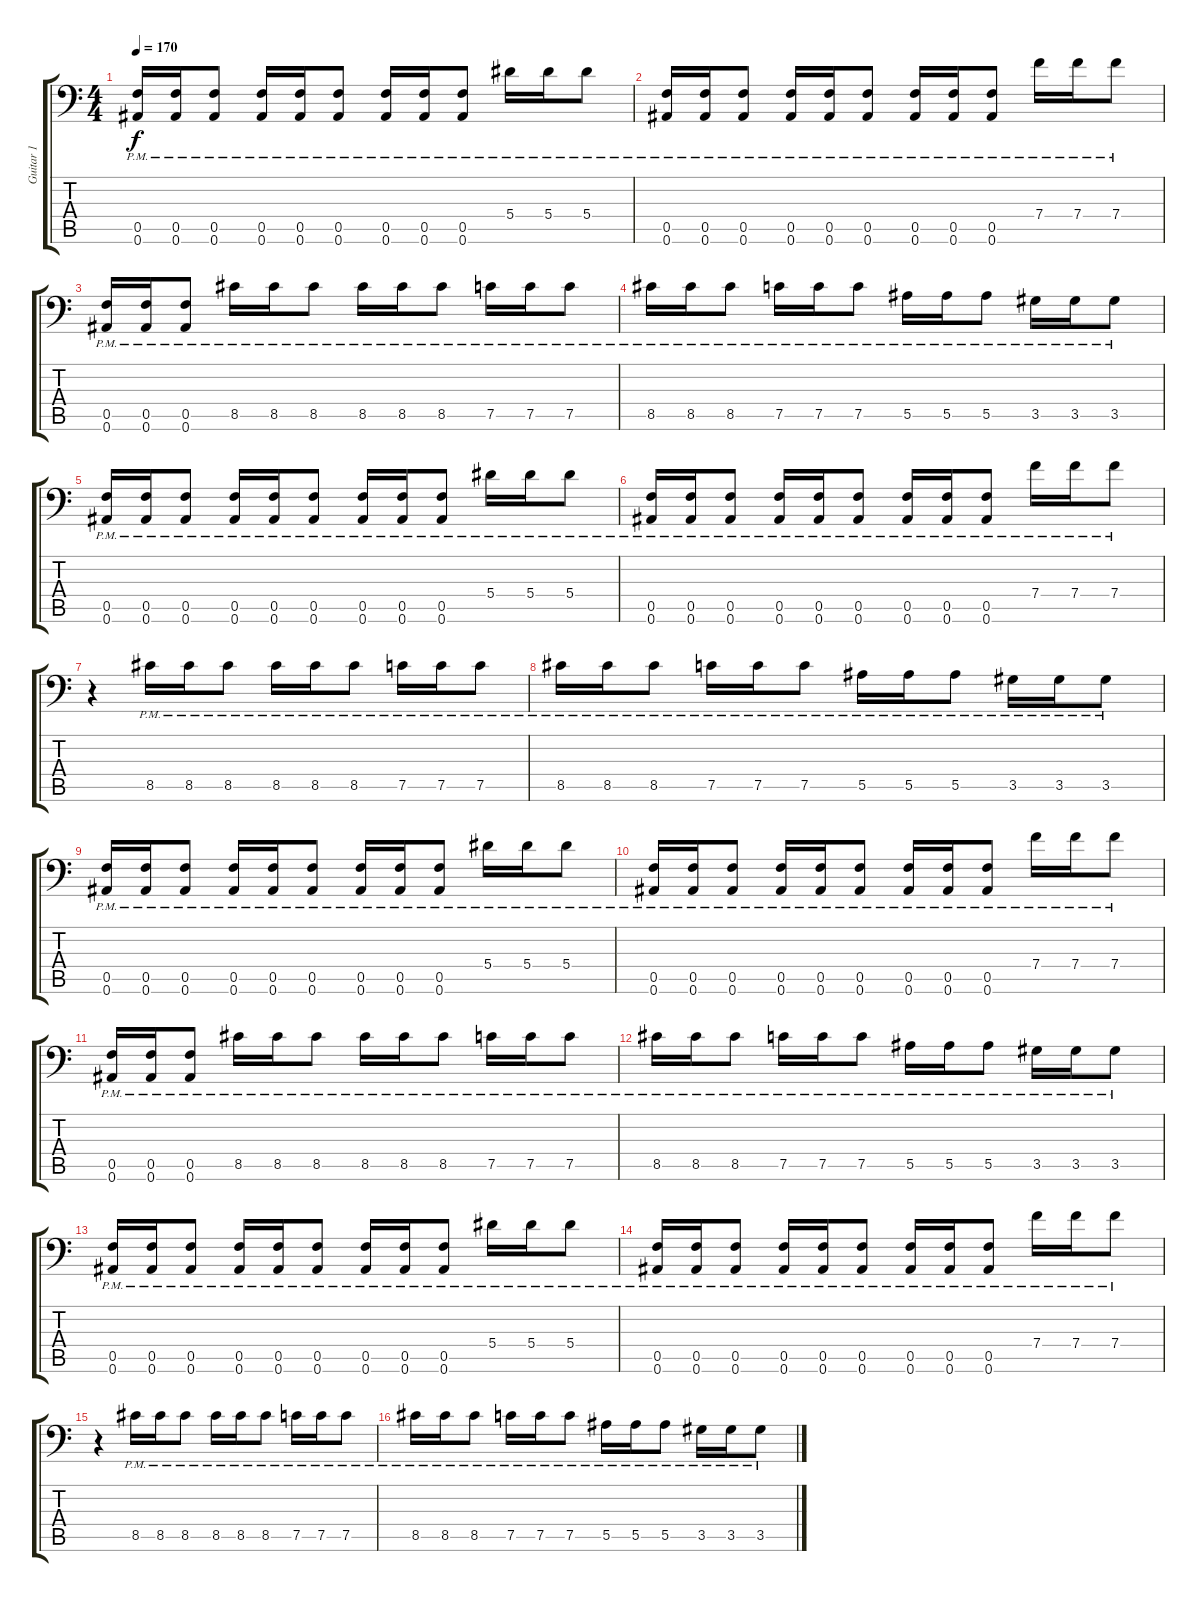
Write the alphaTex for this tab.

\track ("Guitar 1" "Guitar 1") {instrument distortionguitar}
\staff {score tabs}
\tuning (C4 G3 Eb3 Bb2 F2 Bb1) {hide}
\ts (4 4)
\tempo 170
\clef f4
\ks c
(0.5{pm} 0.6{pm}).16{dy f} (0.5{pm} 0.6{pm}).16 (0.5{pm} 0.6{pm}).8 (0.5{pm} 0.6{pm}).16 (0.5{pm} 0.6{pm}).16 (0.5{pm} 0.6{pm}).8 (0.5{pm} 0.6{pm}).16 (0.5{pm} 0.6{pm}).16 (0.5{pm} 0.6{pm}).8 5.4{pm}.16 5.4{pm}.16 5.4{pm}.8 |
(0.5{pm} 0.6{pm}).16 (0.5{pm} 0.6{pm}).16 (0.5{pm} 0.6{pm}).8 (0.5{pm} 0.6{pm}).16 (0.5{pm} 0.6{pm}).16 (0.5{pm} 0.6{pm}).8 (0.5{pm} 0.6{pm}).16 (0.5{pm} 0.6{pm}).16 (0.5{pm} 0.6{pm}).8 7.4{pm}.16 7.4{pm}.16 7.4{pm}.8 |
(0.5{pm} 0.6{pm}).16 (0.5{pm} 0.6{pm}).16 (0.5{pm} 0.6{pm}).8 8.5{pm}.16 8.5{pm}.16 8.5{pm}.8 8.5{pm}.16 8.5{pm}.16 8.5{pm}.8 7.5{pm}.16 7.5{pm}.16 7.5{pm}.8 |
8.5{pm}.16 8.5{pm}.16 8.5{pm}.8 7.5{pm}.16 7.5{pm}.16 7.5{pm}.8 5.5{pm}.16 5.5{pm}.16 5.5{pm}.8 3.5{pm}.16 3.5{pm}.16 3.5{pm}.8 |
(0.5{pm} 0.6{pm}).16 (0.5{pm} 0.6{pm}).16 (0.5{pm} 0.6{pm}).8 (0.5{pm} 0.6{pm}).16 (0.5{pm} 0.6{pm}).16 (0.5{pm} 0.6{pm}).8 (0.5{pm} 0.6{pm}).16 (0.5{pm} 0.6{pm}).16 (0.5{pm} 0.6{pm}).8 5.4{pm}.16 5.4{pm}.16 5.4{pm}.8 |
(0.5{pm} 0.6{pm}).16 (0.5{pm} 0.6{pm}).16 (0.5{pm} 0.6{pm}).8 (0.5{pm} 0.6{pm}).16 (0.5{pm} 0.6{pm}).16 (0.5{pm} 0.6{pm}).8 (0.5{pm} 0.6{pm}).16 (0.5{pm} 0.6{pm}).16 (0.5{pm} 0.6{pm}).8 7.4{pm}.16 7.4{pm}.16 7.4{pm}.8 |
r.4 8.5{pm}.16 8.5{pm}.16 8.5{pm}.8 8.5{pm}.16 8.5{pm}.16 8.5{pm}.8 7.5{pm}.16 7.5{pm}.16 7.5{pm}.8 |
8.5{pm}.16 8.5{pm}.16 8.5{pm}.8 7.5{pm}.16 7.5{pm}.16 7.5{pm}.8 5.5{pm}.16 5.5{pm}.16 5.5{pm}.8 3.5{pm}.16 3.5{pm}.16 3.5{pm}.8 |
(0.5{pm} 0.6{pm}).16 (0.5{pm} 0.6{pm}).16 (0.5{pm} 0.6{pm}).8 (0.5{pm} 0.6{pm}).16 (0.5{pm} 0.6{pm}).16 (0.5{pm} 0.6{pm}).8 (0.5{pm} 0.6{pm}).16 (0.5{pm} 0.6{pm}).16 (0.5{pm} 0.6{pm}).8 5.4{pm}.16 5.4{pm}.16 5.4{pm}.8 |
(0.5{pm} 0.6{pm}).16 (0.5{pm} 0.6{pm}).16 (0.5{pm} 0.6{pm}).8 (0.5{pm} 0.6{pm}).16 (0.5{pm} 0.6{pm}).16 (0.5{pm} 0.6{pm}).8 (0.5{pm} 0.6{pm}).16 (0.5{pm} 0.6{pm}).16 (0.5{pm} 0.6{pm}).8 7.4{pm}.16 7.4{pm}.16 7.4{pm}.8 |
(0.5{pm} 0.6{pm}).16 (0.5{pm} 0.6{pm}).16 (0.5{pm} 0.6{pm}).8 8.5{pm}.16 8.5{pm}.16 8.5{pm}.8 8.5{pm}.16 8.5{pm}.16 8.5{pm}.8 7.5{pm}.16 7.5{pm}.16 7.5{pm}.8 |
8.5{pm}.16 8.5{pm}.16 8.5{pm}.8 7.5{pm}.16 7.5{pm}.16 7.5{pm}.8 5.5{pm}.16 5.5{pm}.16 5.5{pm}.8 3.5{pm}.16 3.5{pm}.16 3.5{pm}.8 |
(0.5{pm} 0.6{pm}).16 (0.5{pm} 0.6{pm}).16 (0.5{pm} 0.6{pm}).8 (0.5{pm} 0.6{pm}).16 (0.5{pm} 0.6{pm}).16 (0.5{pm} 0.6{pm}).8 (0.5{pm} 0.6{pm}).16 (0.5{pm} 0.6{pm}).16 (0.5{pm} 0.6{pm}).8 5.4{pm}.16 5.4{pm}.16 5.4{pm}.8 |
(0.5{pm} 0.6{pm}).16 (0.5{pm} 0.6{pm}).16 (0.5{pm} 0.6{pm}).8 (0.5{pm} 0.6{pm}).16 (0.5{pm} 0.6{pm}).16 (0.5{pm} 0.6{pm}).8 (0.5{pm} 0.6{pm}).16 (0.5{pm} 0.6{pm}).16 (0.5{pm} 0.6{pm}).8 7.4{pm}.16 7.4{pm}.16 7.4{pm}.8 |
r.4 8.5{pm}.16 8.5{pm}.16 8.5{pm}.8 8.5{pm}.16 8.5{pm}.16 8.5{pm}.8 7.5{pm}.16 7.5{pm}.16 7.5{pm}.8 |
8.5{pm}.16 8.5{pm}.16 8.5{pm}.8 7.5{pm}.16 7.5{pm}.16 7.5{pm}.8 5.5{pm}.16 5.5{pm}.16 5.5{pm}.8 3.5{pm}.16 3.5{pm}.16 3.5{pm}.8
